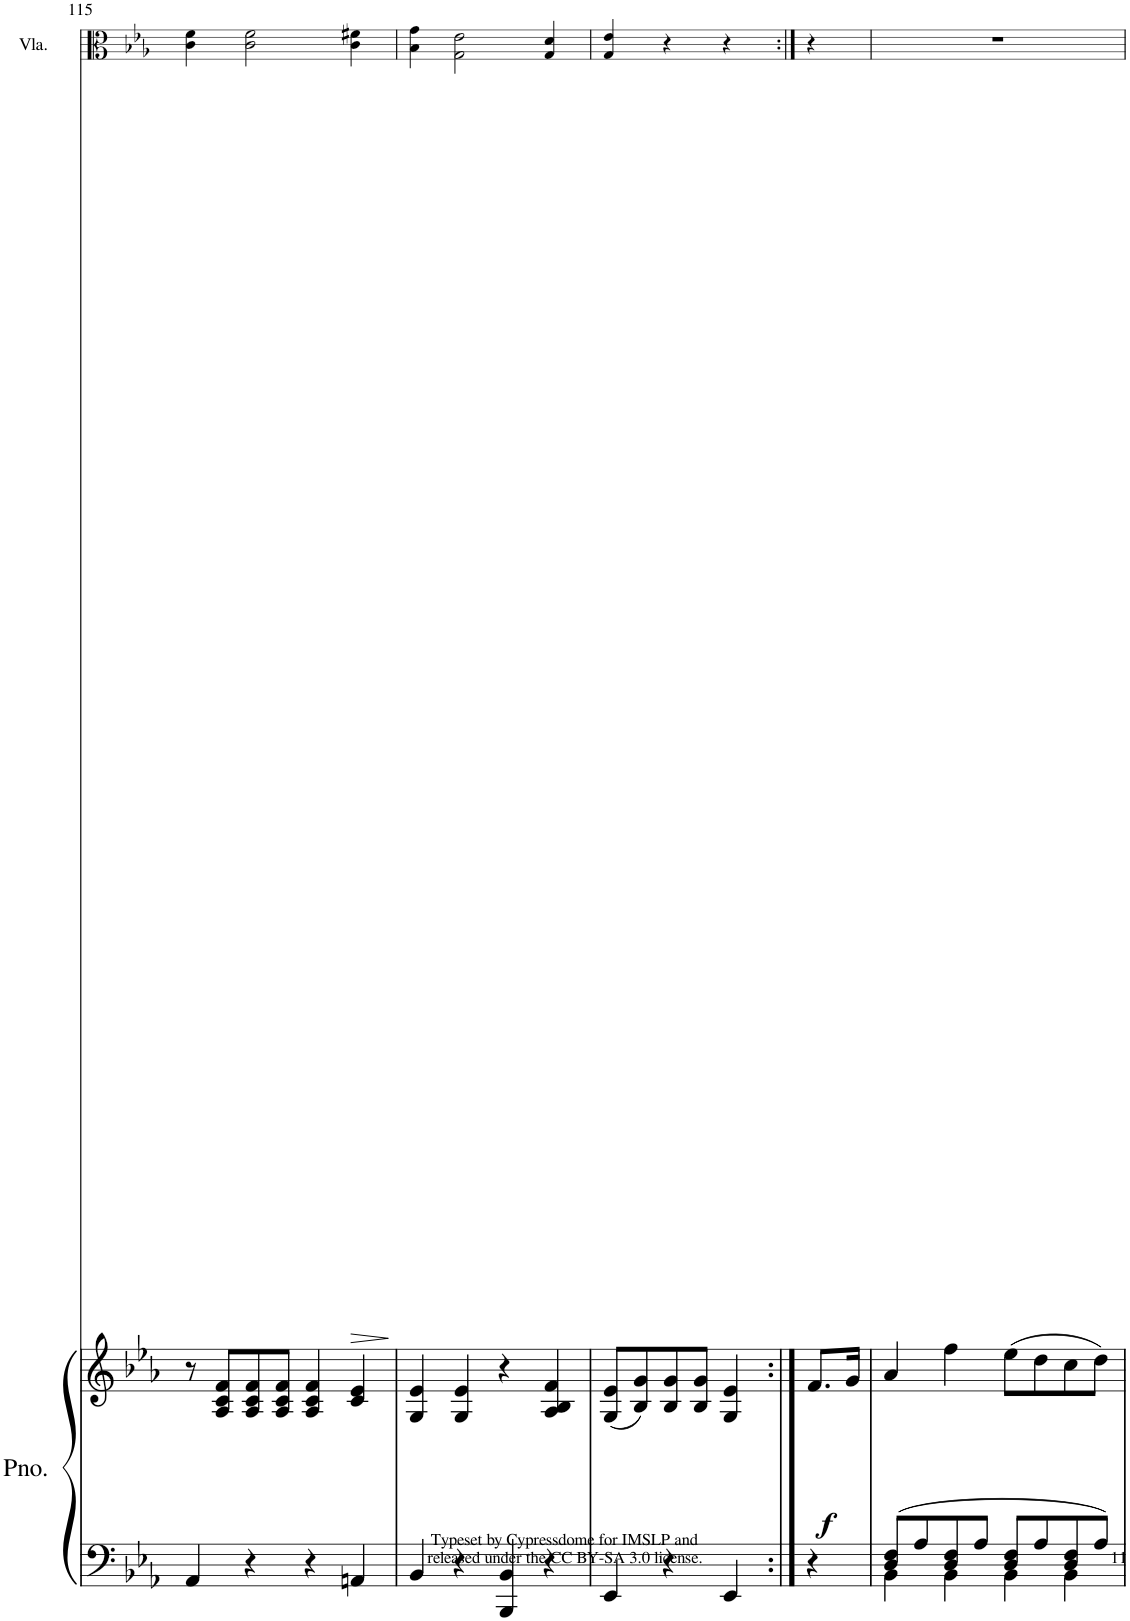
**kern	**kern	**dynam	**kern	**dynam
*part2	*part2	*part2	*part1	*part1
*staff3	*staff2	*staff2/3	*staff1	*staff1
*I"Piano	*	*	*I"Viola	*
*I'Pno.	*	*	*I'Vla.	*
!!LO:PB:g=z
*clefF4	*clefG2	*	*clefC3	*
*k[b-e-a-]	*k[b-e-a-]	*	*k[b-e-a-]	*
*M4/4	*M4/4	*	*M4/4	*
=115	=115	=115	=115	=115
4AA-/	8r	.	4c\ 4f\	.
.	8A-/ 8c/ 8f/L	.	.	.
4r	8A-/ 8c/ 8f/	.	2c\ 2f\	.
.	8A-/ 8c/ 8f/J	.	.	.
4r	4A-/ 4c/ 4f/	.	.	.
!	!	!	!	!LO:HP:b
4AAn/	4c/ 4e-/	.	4c\ 4f#X\	>
.	.	.	.	]
=116	=116	=116	=116	=116
4BB-/	4G/ 4e-/	.	4B-\ 4g\	.
4r	4G/ 4e-/	.	2G\ 2e-\	.
4BBB-/ 4BB-/	4r	.	.	.
4r	4A-/ 4B-/ 4f/	.	4G/ 4d/	.
=117	=117	=117	=117	=117
4EE-/	(8G/ 8e-/L	.	4G/ 4e-/	.
.	8B-/ 8g/)	.	.	.
4r	8B-/ 8g/	.	4r	.
.	8B-/ 8g/J	.	.	.
4EE-/	4G/ 4e-/	.	4r	.
=118:|!	=118:|!	=118:|!	=118:|!	=118:|!
!	!	!LO:DY:b	!	!
4r	8.f/L	f	4r	.
.	16g/Jk	.	.	.
=119	=119	=119	=119	=119
*^	*	*	*	*
8D/ 8F/L	4BB-\	4a-/	.	1r	.
8A-/	.	.	.	.	.
8D/ 8F/	4BB-\	4ff\	.	.	.
8A-/J	.	.	.	.	.
8D/ 8F/L	4BB-\	(8ee-\L	.	.	.
8A-/	.	8dd\	.	.	.
8D/ 8F/	4BB-\	8cc\	.	.	.
8A-/J	.	8dd\J)	.	.	.
*v	*v	*	*	*	*
=	=	=	=	=
*-	*-	*-	*-	*-
